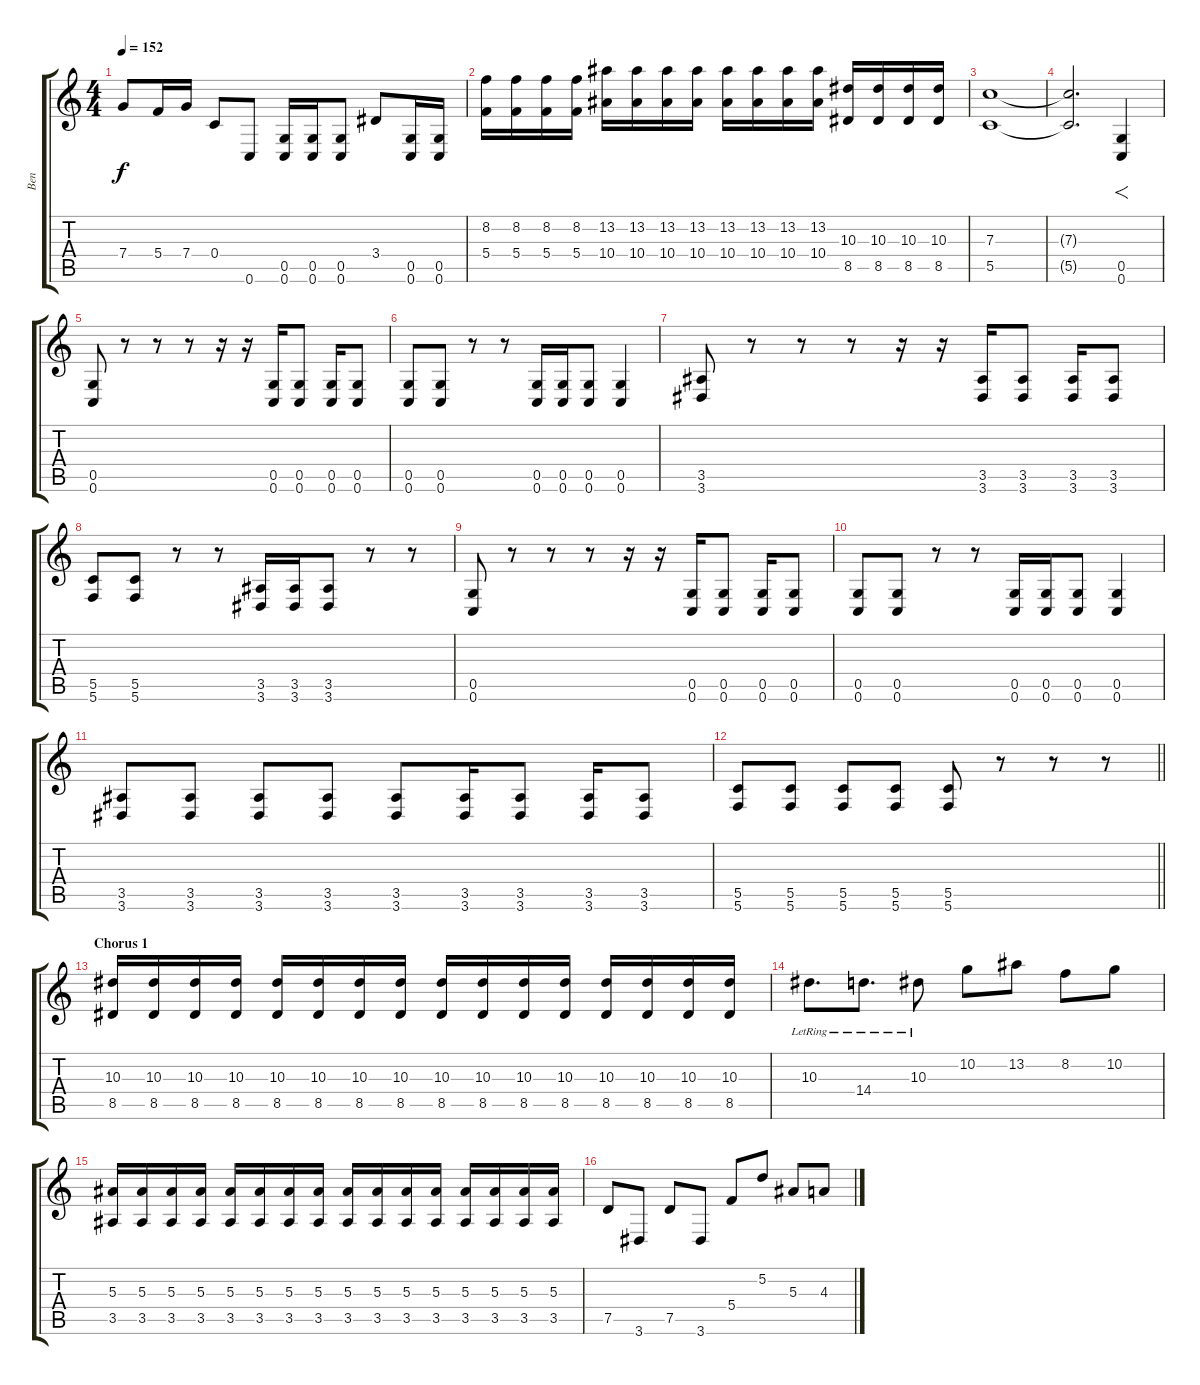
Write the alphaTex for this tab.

\track ("Ben" "Ben") {instrument distortionguitar}
\staff {score tabs}
\tuning (D4 A3 F3 C3 G2 C2) {hide}
\ts (4 4)
\tempo 152
\clef g2
\ks c
7.4.8{dy f} 5.4.16 7.4.16 0.4.8 0.6.8 (0.5 0.6).16 (0.5 0.6).16 (0.5 0.6).8 3.4.8 (0.5 0.6).16 (0.5 0.6).16 |
(8.2 5.4).16 (8.2 5.4).16 (8.2 5.4).16 (8.2 5.4).16 (13.2 10.4).16 (13.2 10.4).16 (13.2 10.4).16 (13.2 10.4).16 (13.2 10.4).16 (13.2 10.4).16 (13.2 10.4).16 (13.2 10.4).16 (10.3 8.5).16 (10.3 8.5).16 (10.3 8.5).16 (10.3 8.5).16 |
(7.3 5.5).1 |
(7.3{t} 5.5{t}).2{d} (0.5 0.6).4{f} |
(0.5 0.6).8 r.8 r.8 r.8 r.16 r.16 (0.5 0.6).16 (0.5 0.6).8 (0.5 0.6).16 (0.5 0.6).8 |
(0.5 0.6).8 (0.5 0.6).8 r.8 r.8 (0.5 0.6).16 (0.5 0.6).16 (0.5 0.6).8 (0.5 0.6).4 |
(3.5 3.6).8 r.8 r.8 r.8 r.16 r.16 (3.5 3.6).16 (3.5 3.6).8 (3.5 3.6).16 (3.5 3.6).8 |
(5.5 5.6).8 (5.5 5.6).8 r.8 r.8 (3.5 3.6).16 (3.5 3.6).16 (3.5 3.6).8 r.8 r.8 |
(0.5 0.6).8 r.8 r.8 r.8 r.16 r.16 (0.5 0.6).16 (0.5 0.6).8 (0.5 0.6).16 (0.5 0.6).8 |
(0.5 0.6).8 (0.5 0.6).8 r.8 r.8 (0.5 0.6).16 (0.5 0.6).16 (0.5 0.6).8 (0.5 0.6).4 |
(3.5 3.6).8 (3.5 3.6).8 (3.5 3.6).8 (3.5 3.6).8 (3.5 3.6).8 (3.5 3.6).16 (3.5 3.6).8 (3.5 3.6).16 (3.5 3.6).8 |
\barLineRight lightlight
(5.5 5.6).8 (5.5 5.6).8 (5.5 5.6).8 (5.5 5.6).8 (5.5 5.6).8 r.8 r.8 r.8 |
\section ("" "Chorus 1")
(10.3 8.5).16 (10.3 8.5).16 (10.3 8.5).16 (10.3 8.5).16 (10.3 8.5).16 (10.3 8.5).16 (10.3 8.5).16 (10.3 8.5).16 (10.3 8.5).16 (10.3 8.5).16 (10.3 8.5).16 (10.3 8.5).16 (10.3 8.5).16 (10.3 8.5).16 (10.3 8.5).16 (10.3 8.5).16 |
10.3{lr}.8{d} 14.4{lr}.8{d} 10.3{lr}.8 10.2.8 13.2.8 8.2.8 10.2.8 |
(5.3 3.5).16 (5.3 3.5).16 (5.3 3.5).16 (5.3 3.5).16 (5.3 3.5).16 (5.3 3.5).16 (5.3 3.5).16 (5.3 3.5).16 (5.3 3.5).16 (5.3 3.5).16 (5.3 3.5).16 (5.3 3.5).16 (5.3 3.5).16 (5.3 3.5).16 (5.3 3.5).16 (5.3 3.5).16 |
7.5.8 3.6.8 7.5.8 3.6.8 5.4.8 5.2.8 5.3.8 4.3.8
